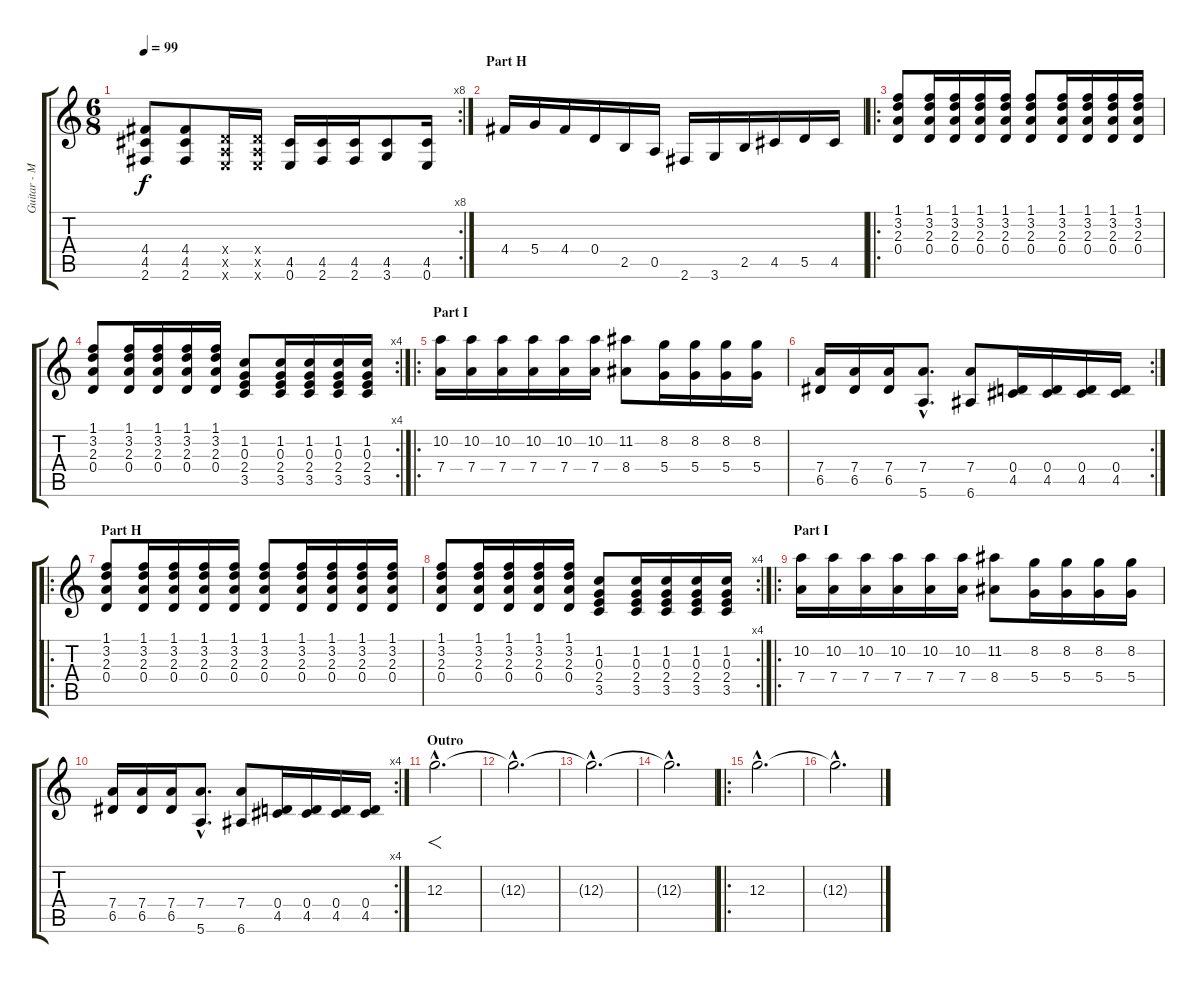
\track ("Guitar - Mikael Åkerfeldt" "Guitar - M") {instrument overdrivenguitar}
\staff {score tabs}
\tuning (E4 B3 G3 D3 A2 E2) {hide}
\rc 8
\ts (6 8)
\tempo 99
\clef g2
\ks c
(4.4 4.5 2.6).8{dy f} (4.4 4.5 2.6).8 (0.4{x} 0.5{x} 0.6{x}).16 (0.4{x} 0.5{x} 0.6{x}).16 (4.5 0.6).16 (4.5 2.6).16 (4.5 2.6).16 (4.5 3.6).8 (4.5 0.6).16 |
\section ("" "Part H")
4.4.16{instrument acousticguitarsteel} 5.4.16 4.4.16 0.4.16 2.5.16 0.5.16 2.6.16 3.6.16 2.5.16 4.5.16 5.5.16 4.5.16 |
\ro
(1.1 3.2 2.3 0.4).8 (1.1 3.2 2.3 0.4).16 (1.1 3.2 2.3 0.4).16 (1.1 3.2 2.3 0.4).16 (1.1 3.2 2.3 0.4).16 (1.1 3.2 2.3 0.4).8 (1.1 3.2 2.3 0.4).16 (1.1 3.2 2.3 0.4).16 (1.1 3.2 2.3 0.4).16 (1.1 3.2 2.3 0.4).16 |
\rc 4
(1.1 3.2 2.3 0.4).8 (1.1 3.2 2.3 0.4).16 (1.1 3.2 2.3 0.4).16 (1.1 3.2 2.3 0.4).16 (1.1 3.2 2.3 0.4).16 (1.2 0.3 2.4 3.5).8 (1.2 0.3 2.4 3.5).16 (1.2 0.3 2.4 3.5).16 (1.2 0.3 2.4 3.5).16 (1.2 0.3 2.4 3.5).16 |
\ro
\section ("" "Part I")
(10.2 7.4).16{instrument overdrivenguitar} (10.2 7.4).16 (10.2 7.4).16 (10.2 7.4).16 (10.2 7.4).16 (10.2 7.4).16 (11.2 8.4).8 (8.2 5.4).16 (8.2 5.4).16 (8.2 5.4).16 (8.2 5.4).16 |
\rc 2
(7.4 6.5).16 (7.4 6.5).16 (7.4 6.5).16 (7.4{hac} 5.6{hac}).8{d} (7.4 6.6).8 (0.4 4.5).16 (0.4 4.5).16 (0.4 4.5).16 (0.4 4.5).16 |
\ro
\section ("" "Part H")
(1.1 3.2 2.3 0.4).8{instrument acousticguitarsteel} (1.1 3.2 2.3 0.4).16 (1.1 3.2 2.3 0.4).16 (1.1 3.2 2.3 0.4).16 (1.1 3.2 2.3 0.4).16 (1.1 3.2 2.3 0.4).8 (1.1 3.2 2.3 0.4).16 (1.1 3.2 2.3 0.4).16 (1.1 3.2 2.3 0.4).16 (1.1 3.2 2.3 0.4).16 |
\rc 4
(1.1 3.2 2.3 0.4).8 (1.1 3.2 2.3 0.4).16 (1.1 3.2 2.3 0.4).16 (1.1 3.2 2.3 0.4).16 (1.1 3.2 2.3 0.4).16 (1.2 0.3 2.4 3.5).8 (1.2 0.3 2.4 3.5).16 (1.2 0.3 2.4 3.5).16 (1.2 0.3 2.4 3.5).16 (1.2 0.3 2.4 3.5).16 |
\ro
\section ("" "Part I")
(10.2 7.4).16{instrument overdrivenguitar} (10.2 7.4).16 (10.2 7.4).16 (10.2 7.4).16 (10.2 7.4).16 (10.2 7.4).16 (11.2 8.4).8 (8.2 5.4).16 (8.2 5.4).16 (8.2 5.4).16 (8.2 5.4).16 |
\rc 4
(7.4 6.5).16 (7.4 6.5).16 (7.4 6.5).16 (7.4{hac} 5.6{hac}).8{d} (7.4 6.6).8 (0.4 4.5).16 (0.4 4.5).16 (0.4 4.5).16 (0.4 4.5).16 |
\section ("" "Outro")
12.3{hac}.2{f d} |
12.3{hac t}.2{d} |
12.3{hac t}.2{d} |
12.3{hac t}.2{d} |
\ro
12.3{hac}.2{d} |
12.3{hac t}.2{d}
